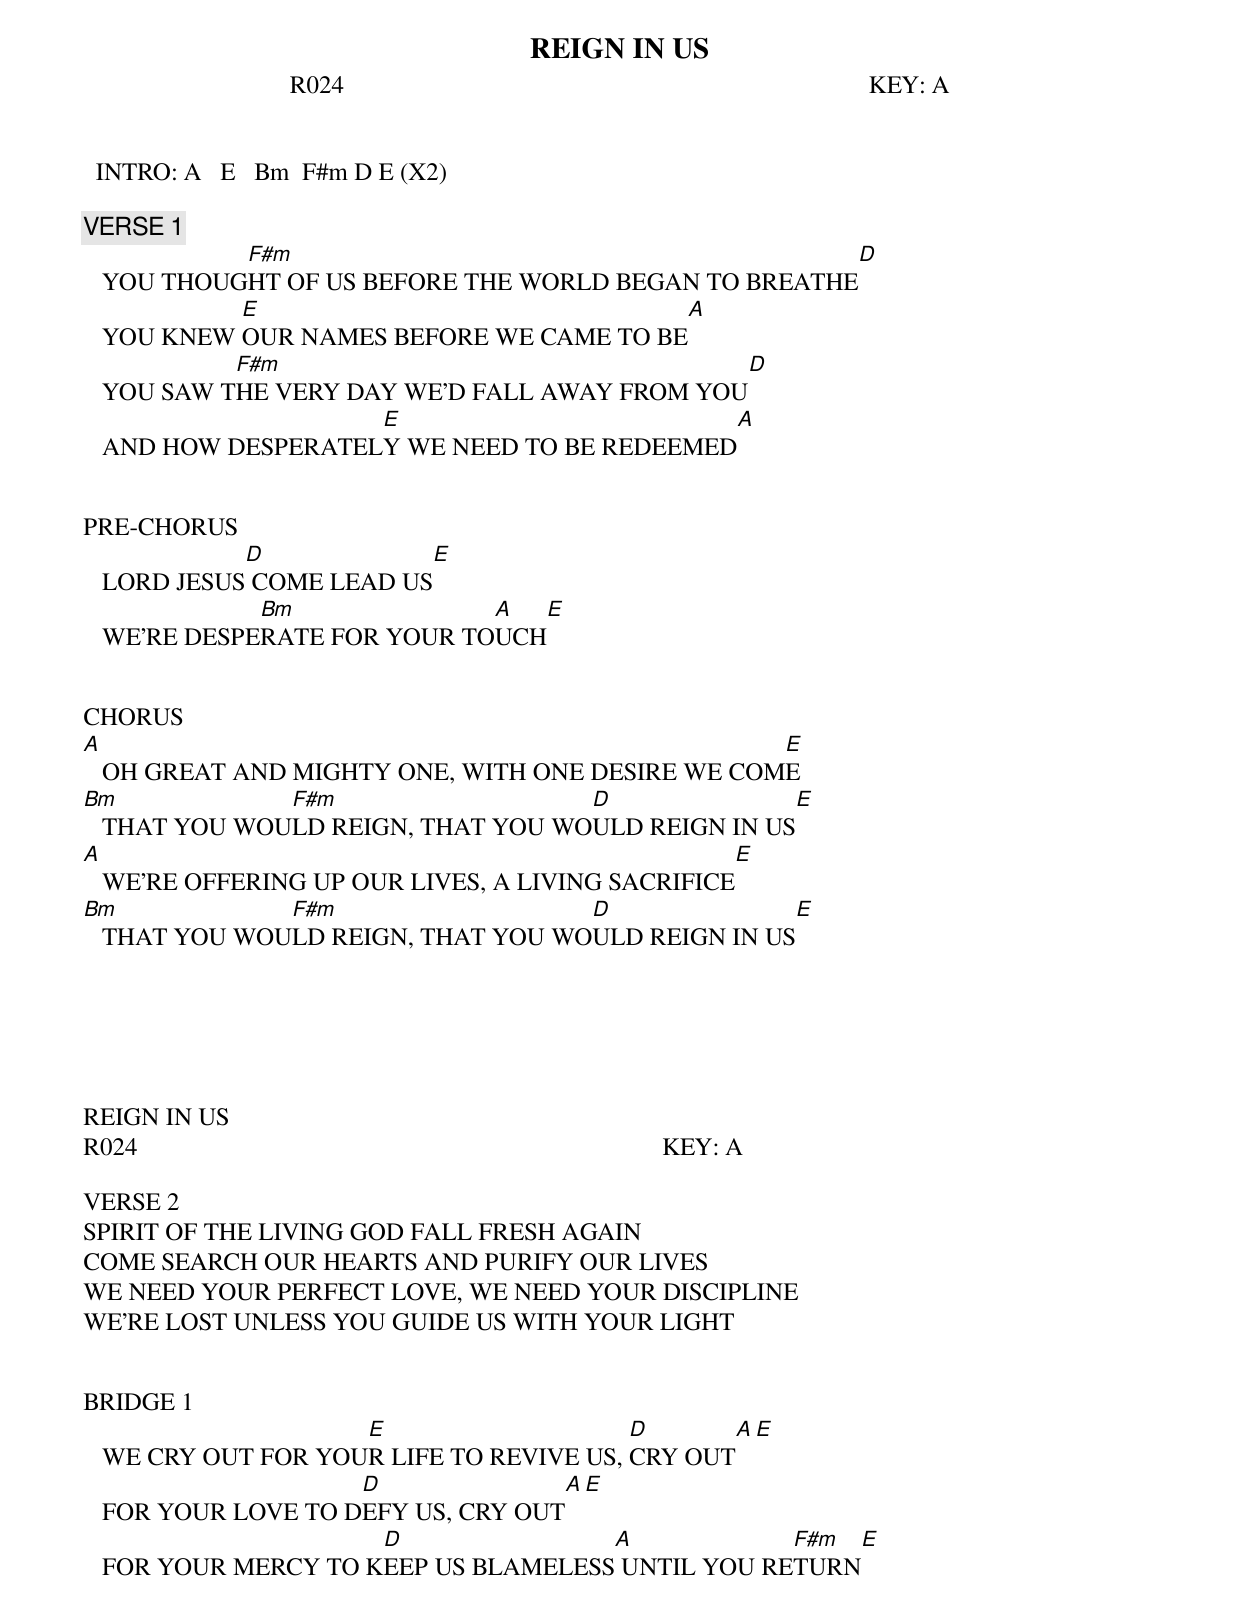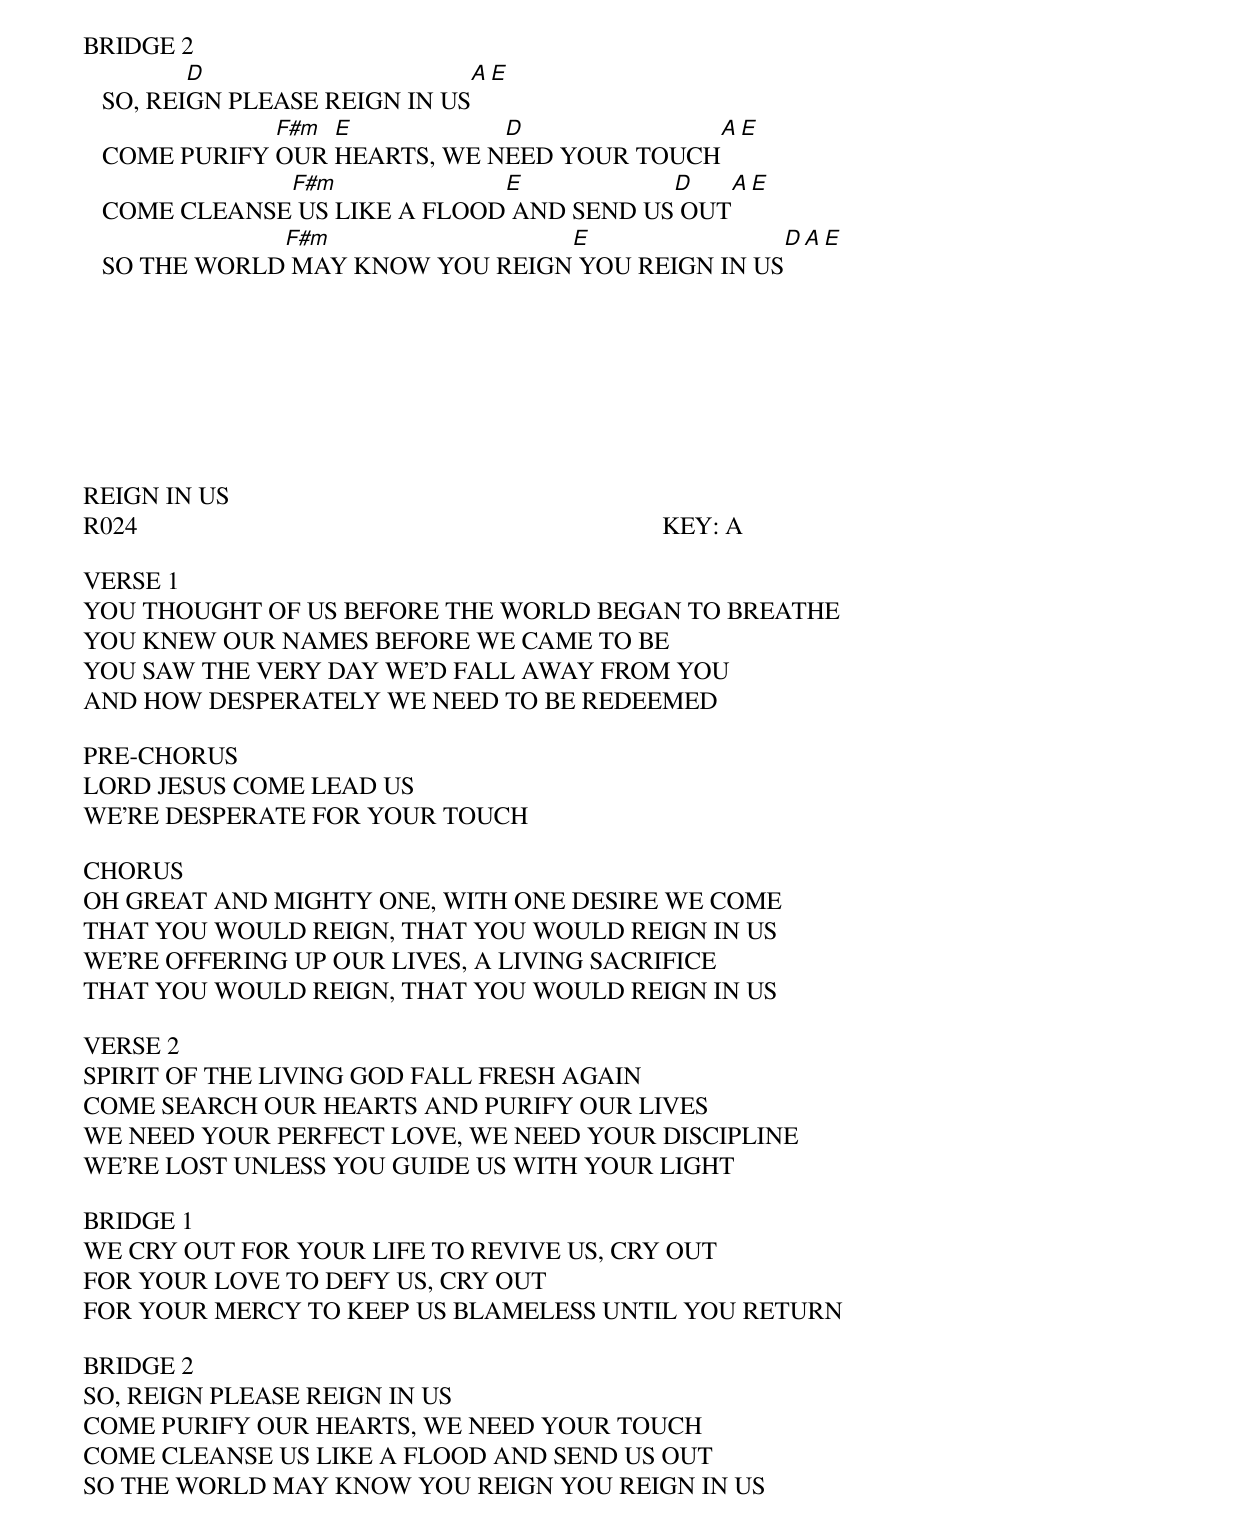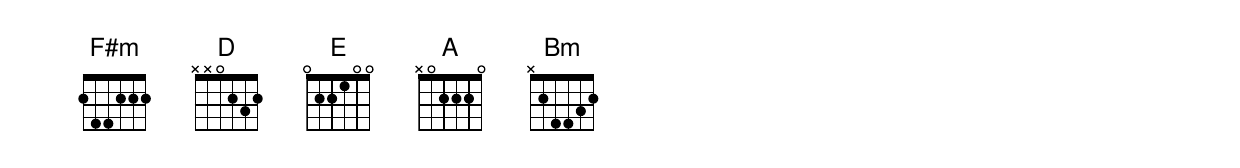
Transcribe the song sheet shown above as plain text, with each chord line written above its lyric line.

REIGN IN US
R024											KEY: A

  INTRO: A   E   Bm  F#m D E (X2)

   VERSE 1
            F#m                                                          D
   YOU THOUGHT OF US BEFORE THE WORLD BEGAN TO BREATHE
            E                                                                   A
   YOU KNEW OUR NAMES BEFORE WE CAME TO BE
            F#m                                               D
   YOU SAW THE VERY DAY WE'D FALL AWAY FROM YOU
                     E                                                   A
   AND HOW DESPERATELY WE NEED TO BE REDEEMED


PRE-CHORUS
             D                   E
   LORD JESUS COME LEAD US
              Bm              A               E
   WE'RE DESPERATE FOR YOUR TOUCH


CHORUS
A                                                 E
   OH GREAT AND MIGHTY ONE, WITH ONE DESIRE WE COME
Bm             F#m                  D                                E
   THAT YOU WOULD REIGN, THAT YOU WOULD REIGN IN US
A                                                    E
   WE'RE OFFERING UP OUR LIVES, A LIVING SACRIFICE
Bm             F#m                  D                                E
   THAT YOU WOULD REIGN, THAT YOU WOULD REIGN IN US






REIGN IN US
R024											KEY: A

VERSE 2
SPIRIT OF THE LIVING GOD FALL FRESH AGAIN
COME SEARCH OUR HEARTS AND PURIFY OUR LIVES
WE NEED YOUR PERFECT LOVE, WE NEED YOUR DISCIPLINE
WE'RE LOST UNLESS YOU GUIDE US WITH YOUR LIGHT


BRIDGE 1
                     E                    D               A                        E
   WE CRY OUT FOR YOUR LIFE TO REVIVE US, CRY OUT
                     D                 A                      E
   FOR YOUR LOVE TO DEFY US, CRY OUT
                      D               A            F#m                                  E
   FOR YOUR MERCY TO KEEP US BLAMELESS UNTIL YOU RETURN


BRIDGE 2
          D                      A             E
   SO, REIGN PLEASE REIGN IN US
               F#m E           D                 A                  E
   COME PURIFY OUR HEARTS, WE NEED YOUR TOUCH
               F#m             E           D                  A             E
   COME CLEANSE US LIKE A FLOOD AND SEND US OUT
               F#m                E                  D                  A             E
   SO THE WORLD MAY KNOW YOU REIGN YOU REIGN IN US








REIGN IN US
R024											KEY: A

VERSE 1
YOU THOUGHT OF US BEFORE THE WORLD BEGAN TO BREATHE
YOU KNEW OUR NAMES BEFORE WE CAME TO BE
YOU SAW THE VERY DAY WE'D FALL AWAY FROM YOU
AND HOW DESPERATELY WE NEED TO BE REDEEMED

PRE-CHORUS
LORD JESUS COME LEAD US
WE'RE DESPERATE FOR YOUR TOUCH

CHORUS
OH GREAT AND MIGHTY ONE, WITH ONE DESIRE WE COME
THAT YOU WOULD REIGN, THAT YOU WOULD REIGN IN US
WE'RE OFFERING UP OUR LIVES, A LIVING SACRIFICE
THAT YOU WOULD REIGN, THAT YOU WOULD REIGN IN US

VERSE 2
SPIRIT OF THE LIVING GOD FALL FRESH AGAIN
COME SEARCH OUR HEARTS AND PURIFY OUR LIVES
WE NEED YOUR PERFECT LOVE, WE NEED YOUR DISCIPLINE
WE'RE LOST UNLESS YOU GUIDE US WITH YOUR LIGHT

BRIDGE 1
WE CRY OUT FOR YOUR LIFE TO REVIVE US, CRY OUT
FOR YOUR LOVE TO DEFY US, CRY OUT
FOR YOUR MERCY TO KEEP US BLAMELESS UNTIL YOU RETURN

BRIDGE 2
SO, REIGN PLEASE REIGN IN US
COME PURIFY OUR HEARTS, WE NEED YOUR TOUCH
COME CLEANSE US LIKE A FLOOD AND SEND US OUT
SO THE WORLD MAY KNOW YOU REIGN YOU REIGN IN US
